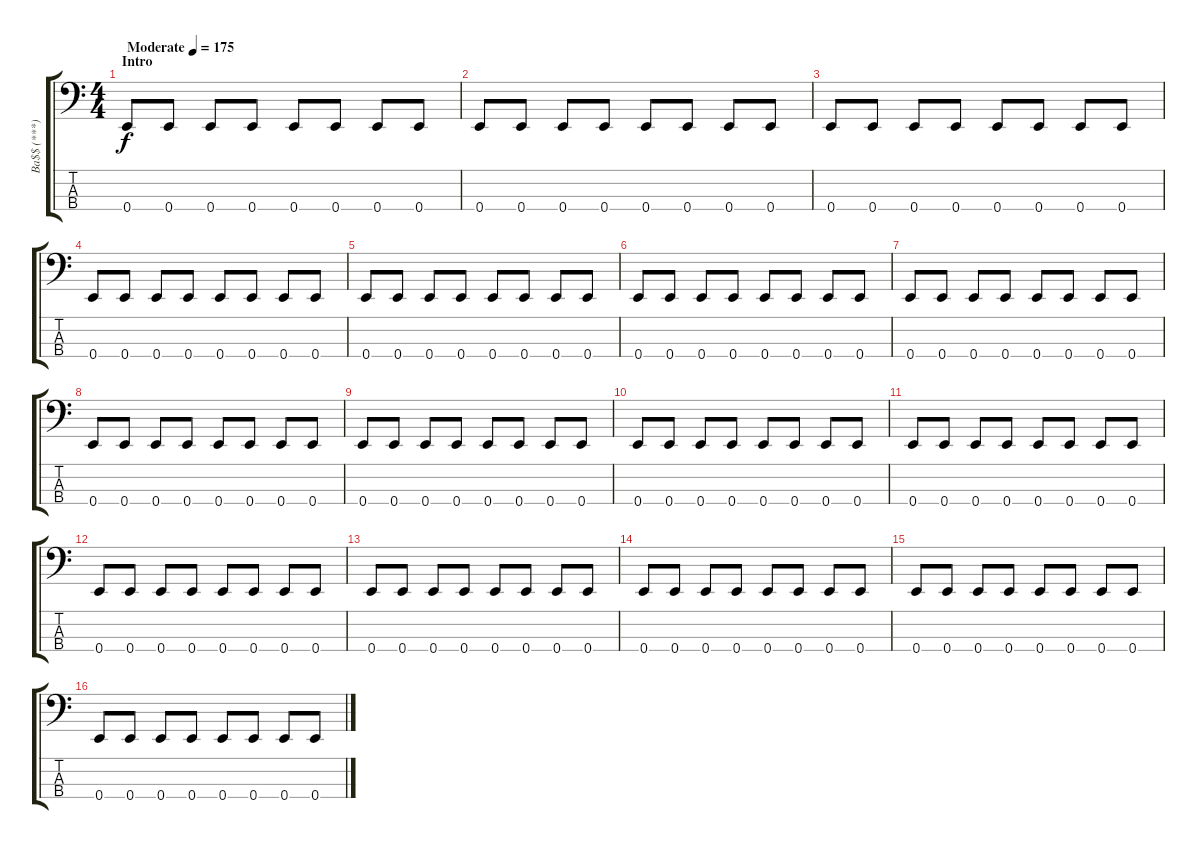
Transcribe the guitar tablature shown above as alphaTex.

\track ("Ba$$ (***)" "Ba$$ (***)") {instrument electricbasspick}
\staff {score tabs}
\tuning (G2 D2 A1 E1) {hide}
\ts (4 4)
\section ("" "Intro")
\tempo (175 "Moderate")
\clef f4
\ks c
0.4.8{dy f instrument electricbasspick} 0.4.8 0.4.8 0.4.8 0.4.8 0.4.8 0.4.8 0.4.8 |
0.4.8 0.4.8 0.4.8 0.4.8 0.4.8 0.4.8 0.4.8 0.4.8 |
0.4.8 0.4.8 0.4.8 0.4.8 0.4.8 0.4.8 0.4.8 0.4.8 |
0.4.8 0.4.8 0.4.8 0.4.8 0.4.8 0.4.8 0.4.8 0.4.8 |
0.4.8 0.4.8 0.4.8 0.4.8 0.4.8 0.4.8 0.4.8 0.4.8 |
0.4.8 0.4.8 0.4.8 0.4.8 0.4.8 0.4.8 0.4.8 0.4.8 |
0.4.8 0.4.8 0.4.8 0.4.8 0.4.8 0.4.8 0.4.8 0.4.8 |
0.4.8 0.4.8 0.4.8 0.4.8 0.4.8 0.4.8 0.4.8 0.4.8 |
0.4.8 0.4.8 0.4.8 0.4.8 0.4.8 0.4.8 0.4.8 0.4.8 |
0.4.8 0.4.8 0.4.8 0.4.8 0.4.8 0.4.8 0.4.8 0.4.8 |
0.4.8 0.4.8 0.4.8 0.4.8 0.4.8 0.4.8 0.4.8 0.4.8 |
0.4.8 0.4.8 0.4.8 0.4.8 0.4.8 0.4.8 0.4.8 0.4.8 |
0.4.8 0.4.8 0.4.8 0.4.8 0.4.8 0.4.8 0.4.8 0.4.8 |
0.4.8 0.4.8 0.4.8 0.4.8 0.4.8 0.4.8 0.4.8 0.4.8 |
0.4.8 0.4.8 0.4.8 0.4.8 0.4.8 0.4.8 0.4.8 0.4.8 |
0.4.8 0.4.8 0.4.8 0.4.8 0.4.8 0.4.8 0.4.8 0.4.8
